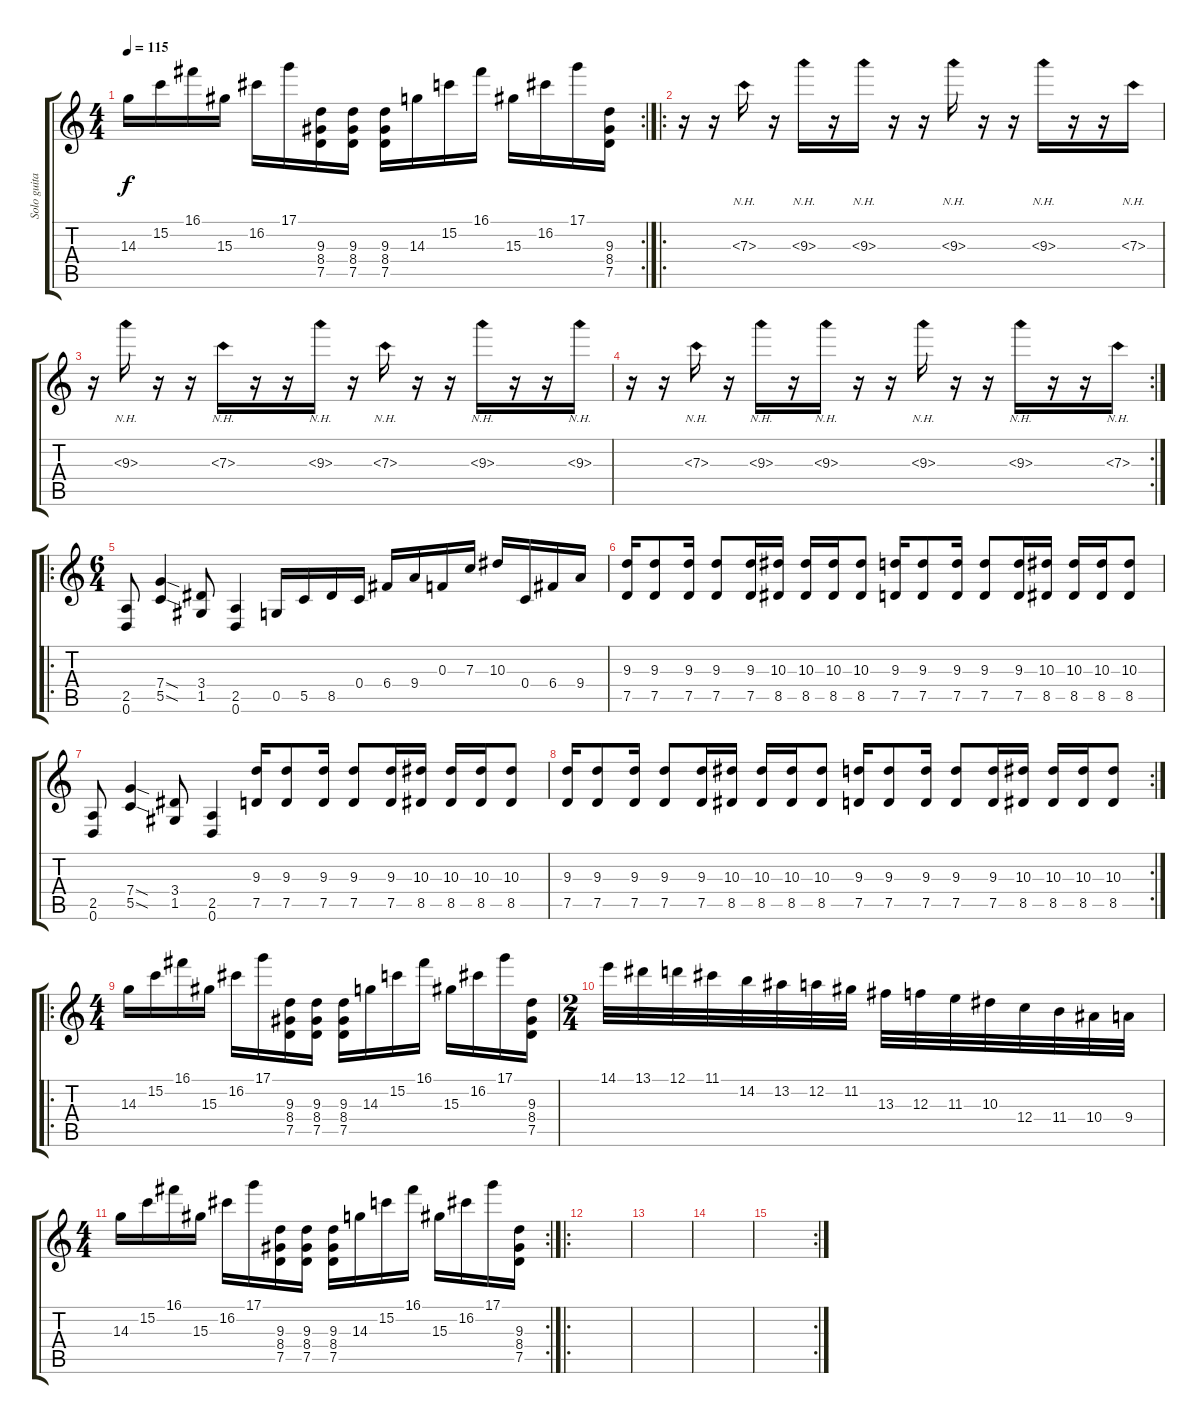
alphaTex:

\track ("Solo guitar" "Solo guita") {instrument distortionguitar}
\staff {score tabs}
\tuning (D4 A3 F3 C3 G2 D2) {hide}
\rc 2
\ts (4 4)
\tempo 115
\clef g2
\ks c
14.3.16{dy f} 15.2.16 16.1.16 15.3.16 16.2.16 17.1.16 (9.3 8.4 7.5).16 (9.3 8.4 7.5).16 (9.3 8.4 7.5).16 14.3.16 15.2.16 16.1.16 15.3.16 16.2.16 17.1.16 (9.3 8.4 7.5).16 |
\ro
r.16 r.16 7.3{nh}.16 r.16 9.3{nh}.16 r.16 9.3{nh}.16 r.16 r.16 9.3{nh}.16 r.16 r.16 9.3{nh}.16 r.16 r.16 7.3{nh}.16 |
r.16 9.3{nh}.16 r.16 r.16 7.3{nh}.16 r.16 r.16 9.3{nh}.16 r.16 7.3{nh}.16 r.16 r.16 9.3{nh}.16 r.16 r.16 9.3{nh}.16 |
\rc 2
r.16 r.16 7.3{nh}.16 r.16 9.3{nh}.16 r.16 9.3{nh}.16 r.16 r.16 9.3{nh}.16 r.16 r.16 9.3{nh}.16 r.16 r.16 7.3{nh}.16 |
\ro
\ts (6 4)
(2.5 0.6).8 (7.4{sod} 5.5{sod}).4 (3.4 1.5).8 (2.5 0.6).4 0.5.16 5.5.16 8.5.16 0.4.16 6.4.16 9.4.16 0.3.16 7.3.16 10.3.16 0.4.16 6.4.16 9.4.16 |
(9.3 7.5).16 (9.3 7.5).8 (9.3 7.5).16 (9.3 7.5).8 (9.3 7.5).16 (10.3 8.5).16 (10.3 8.5).16 (10.3 8.5).16 (10.3 8.5).8 (9.3 7.5).16 (9.3 7.5).8 (9.3 7.5).16 (9.3 7.5).8 (9.3 7.5).16 (10.3 8.5).16 (10.3 8.5).16 (10.3 8.5).16 (10.3 8.5).8 |
(2.5 0.6).8 (7.4{sod} 5.5{sod}).4 (3.4 1.5).8 (2.5 0.6).4 (9.3 7.5).16 (9.3 7.5).8 (9.3 7.5).16 (9.3 7.5).8 (9.3 7.5).16 (10.3 8.5).16 (10.3 8.5).16 (10.3 8.5).16 (10.3 8.5).8 |
\rc 2
(9.3 7.5).16 (9.3 7.5).8 (9.3 7.5).16 (9.3 7.5).8 (9.3 7.5).16 (10.3 8.5).16 (10.3 8.5).16 (10.3 8.5).16 (10.3 8.5).8 (9.3 7.5).16 (9.3 7.5).8 (9.3 7.5).16 (9.3 7.5).8 (9.3 7.5).16 (10.3 8.5).16 (10.3 8.5).16 (10.3 8.5).16 (10.3 8.5).8 |
\ro
\ts (4 4)
14.3.16 15.2.16 16.1.16 15.3.16 16.2.16 17.1.16 (9.3 8.4 7.5).16 (9.3 8.4 7.5).16 (9.3 8.4 7.5).16 14.3.16 15.2.16 16.1.16 15.3.16 16.2.16 17.1.16 (9.3 8.4 7.5).16 |
\ts (2 4)
14.1.32 13.1.32 12.1.32 11.1.32 14.2.32 13.2.32 12.2.32 11.2.32 13.3.32 12.3.32 11.3.32 10.3.32 12.4.32 11.4.32 10.4.32 9.4.32 |
\rc 2
\ts (4 4)
14.3.16 15.2.16 16.1.16 15.3.16 16.2.16 17.1.16 (9.3 8.4 7.5).16 (9.3 8.4 7.5).16 (9.3 8.4 7.5).16 14.3.16 15.2.16 16.1.16 15.3.16 16.2.16 17.1.16 (9.3 8.4 7.5).16 |
\ro
|
|
|
\rc 2
